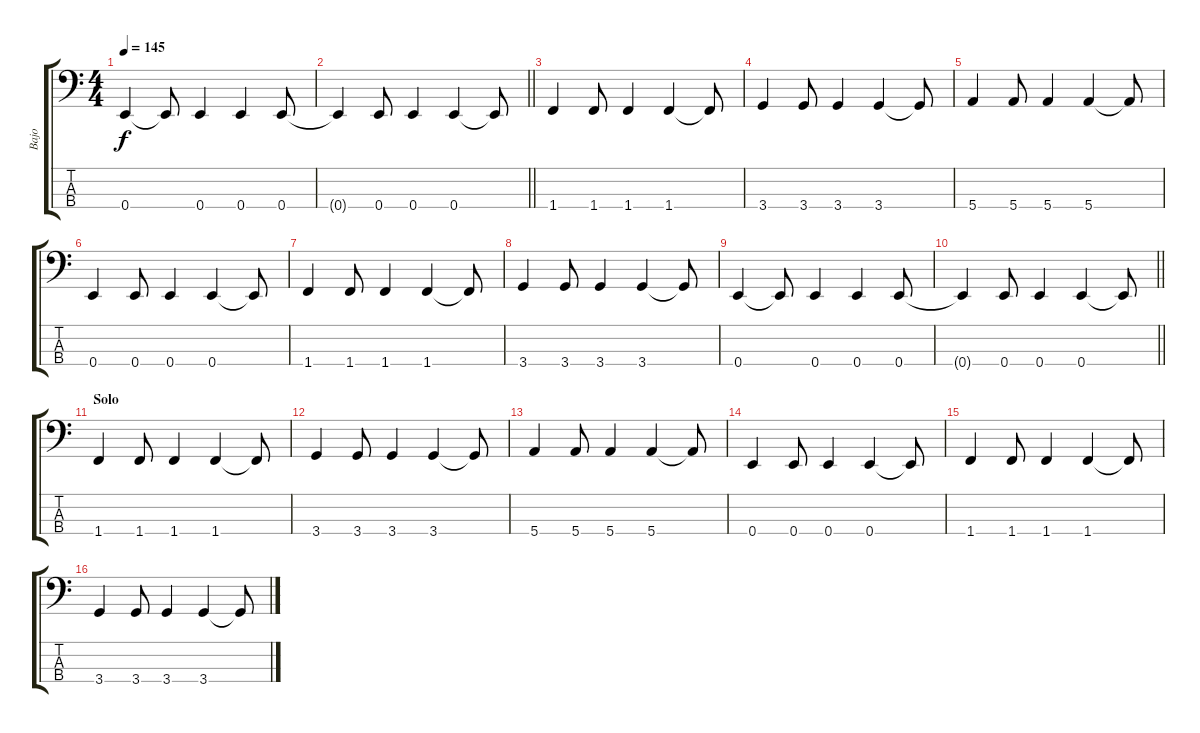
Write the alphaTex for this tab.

\track ("Bajo" "Bajo") {instrument electricbassfinger}
\staff {score tabs}
\tuning (G2 D2 A1 E1) {hide}
\ts (4 4)
\tempo 145
\clef f4
\ks c
0.4.4{dy f} 0.4{t}.8 0.4.4 0.4.4 0.4.8 |
\barLineRight lightlight
0.4{t}.4 0.4.8 0.4.4 0.4.4 0.4{t}.8 |
1.4.4 1.4.8 1.4.4 1.4.4 1.4{t}.8 |
3.4.4 3.4.8 3.4.4 3.4.4 3.4{t}.8 |
5.4.4 5.4.8 5.4.4 5.4.4 5.4{t}.8 |
0.4.4 0.4.8 0.4.4 0.4.4 0.4{t}.8 |
1.4.4 1.4.8 1.4.4 1.4.4 1.4{t}.8 |
3.4.4 3.4.8 3.4.4 3.4.4 3.4{t}.8 |
0.4.4 0.4{t}.8 0.4.4 0.4.4 0.4.8 |
\barLineRight lightlight
0.4{t}.4 0.4.8 0.4.4 0.4.4 0.4{t}.8 |
\section ("" "Solo")
1.4.4 1.4.8 1.4.4 1.4.4 1.4{t}.8 |
3.4.4 3.4.8 3.4.4 3.4.4 3.4{t}.8 |
5.4.4 5.4.8 5.4.4 5.4.4 5.4{t}.8 |
0.4.4 0.4.8 0.4.4 0.4.4 0.4{t}.8 |
1.4.4 1.4.8 1.4.4 1.4.4 1.4{t}.8 |
3.4.4 3.4.8 3.4.4 3.4.4 3.4{t}.8
